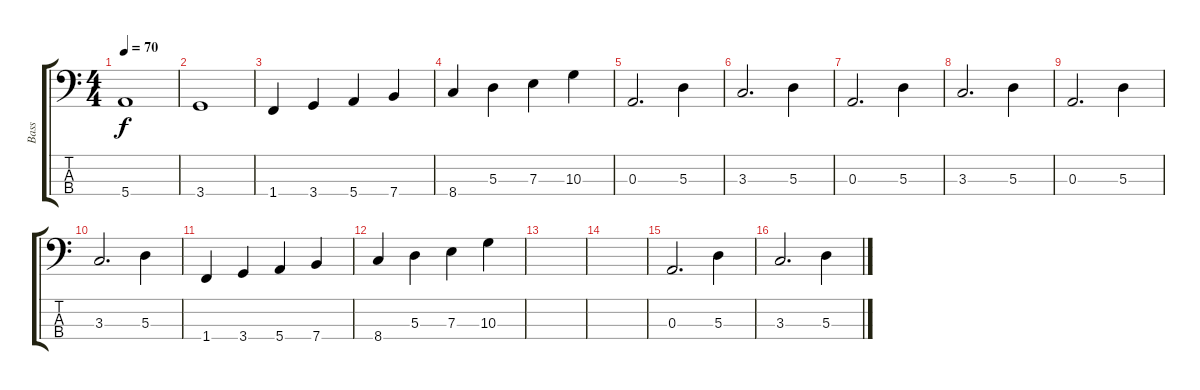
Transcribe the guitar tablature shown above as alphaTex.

\track ("Bass" "Bass") {instrument electricbassfinger}
\staff {score tabs}
\tuning (G2 D2 A1 E1) {hide}
\ts (4 4)
\tempo 70
\clef f4
\ks c
5.4.1{dy f} |
3.4.1 |
1.4.4 3.4.4 5.4.4 7.4.4 |
8.4.4 5.3.4 7.3.4 10.3.4 |
0.3.2{d} 5.3.4 |
3.3.2{d} 5.3.4 |
0.3.2{d} 5.3.4 |
3.3.2{d} 5.3.4 |
0.3.2{d} 5.3.4 |
3.3.2{d} 5.3.4 |
1.4.4 3.4.4 5.4.4 7.4.4 |
8.4.4 5.3.4 7.3.4 10.3.4 |
|
|
0.3.2{d} 5.3.4 |
3.3.2{d} 5.3.4
